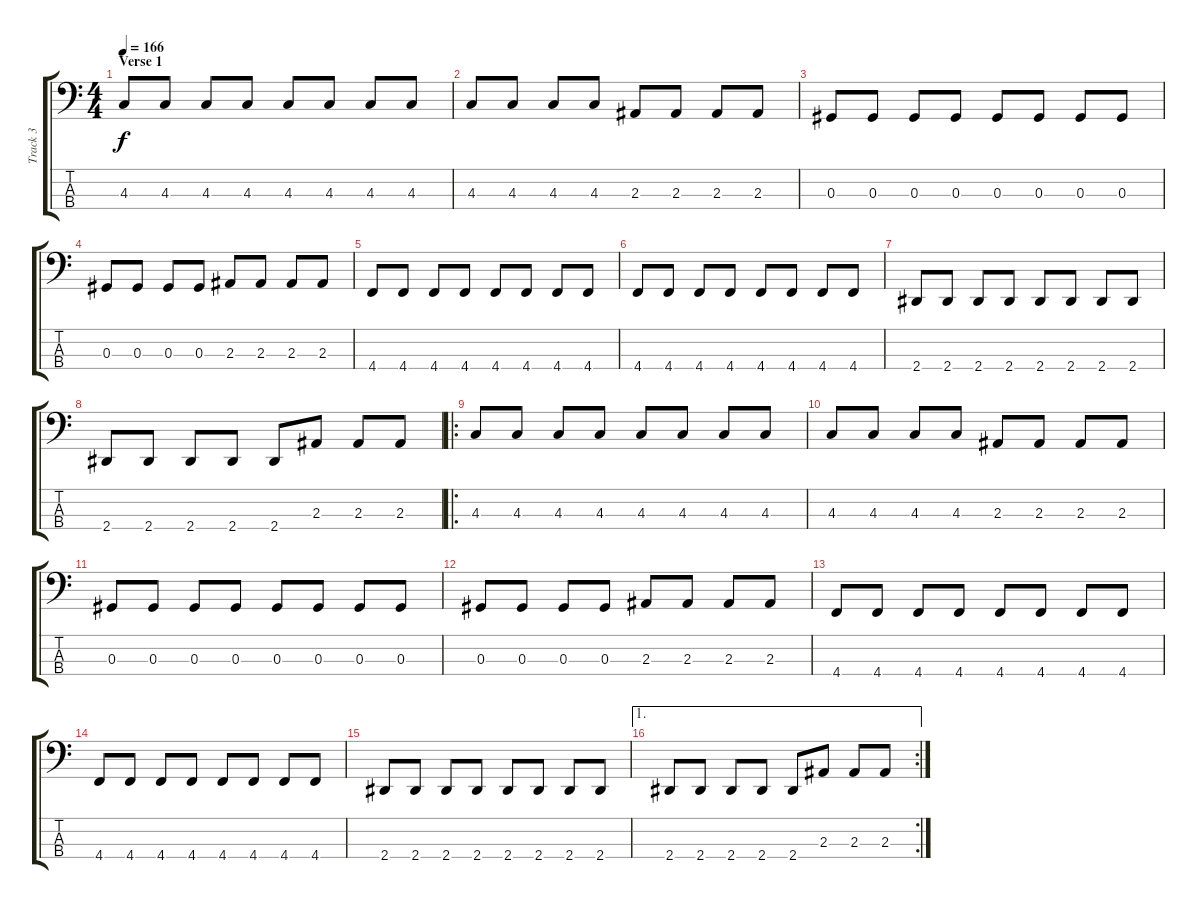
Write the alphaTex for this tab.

\track ("Track 3" "Track 3") {instrument electricbasspick}
\staff {score tabs}
\tuning (Gb2 Db2 Ab1 Db1) {hide}
\ts (4 4)
\section ("" "Verse 1")
\tempo 166
\clef f4
\ks c
4.3.8{dy f} 4.3.8 4.3.8 4.3.8 4.3.8 4.3.8 4.3.8 4.3.8 |
4.3.8 4.3.8 4.3.8 4.3.8 2.3.8 2.3.8 2.3.8 2.3.8 |
0.3.8 0.3.8 0.3.8 0.3.8 0.3.8 0.3.8 0.3.8 0.3.8 |
0.3.8 0.3.8 0.3.8 0.3.8 2.3.8 2.3.8 2.3.8 2.3.8 |
4.4.8 4.4.8 4.4.8 4.4.8 4.4.8 4.4.8 4.4.8 4.4.8 |
4.4.8 4.4.8 4.4.8 4.4.8 4.4.8 4.4.8 4.4.8 4.4.8 |
2.4.8 2.4.8 2.4.8 2.4.8 2.4.8 2.4.8 2.4.8 2.4.8 |
2.4.8 2.4.8 2.4.8 2.4.8 2.4.8 2.3.8 2.3.8 2.3.8 |
\ro
4.3.8 4.3.8 4.3.8 4.3.8 4.3.8 4.3.8 4.3.8 4.3.8 |
4.3.8 4.3.8 4.3.8 4.3.8 2.3.8 2.3.8 2.3.8 2.3.8 |
0.3.8 0.3.8 0.3.8 0.3.8 0.3.8 0.3.8 0.3.8 0.3.8 |
0.3.8 0.3.8 0.3.8 0.3.8 2.3.8 2.3.8 2.3.8 2.3.8 |
4.4.8 4.4.8 4.4.8 4.4.8 4.4.8 4.4.8 4.4.8 4.4.8 |
4.4.8 4.4.8 4.4.8 4.4.8 4.4.8 4.4.8 4.4.8 4.4.8 |
2.4.8 2.4.8 2.4.8 2.4.8 2.4.8 2.4.8 2.4.8 2.4.8 |
\ae 1
\rc 2
2.4.8 2.4.8 2.4.8 2.4.8 2.4.8 2.3.8 2.3.8 2.3.8
